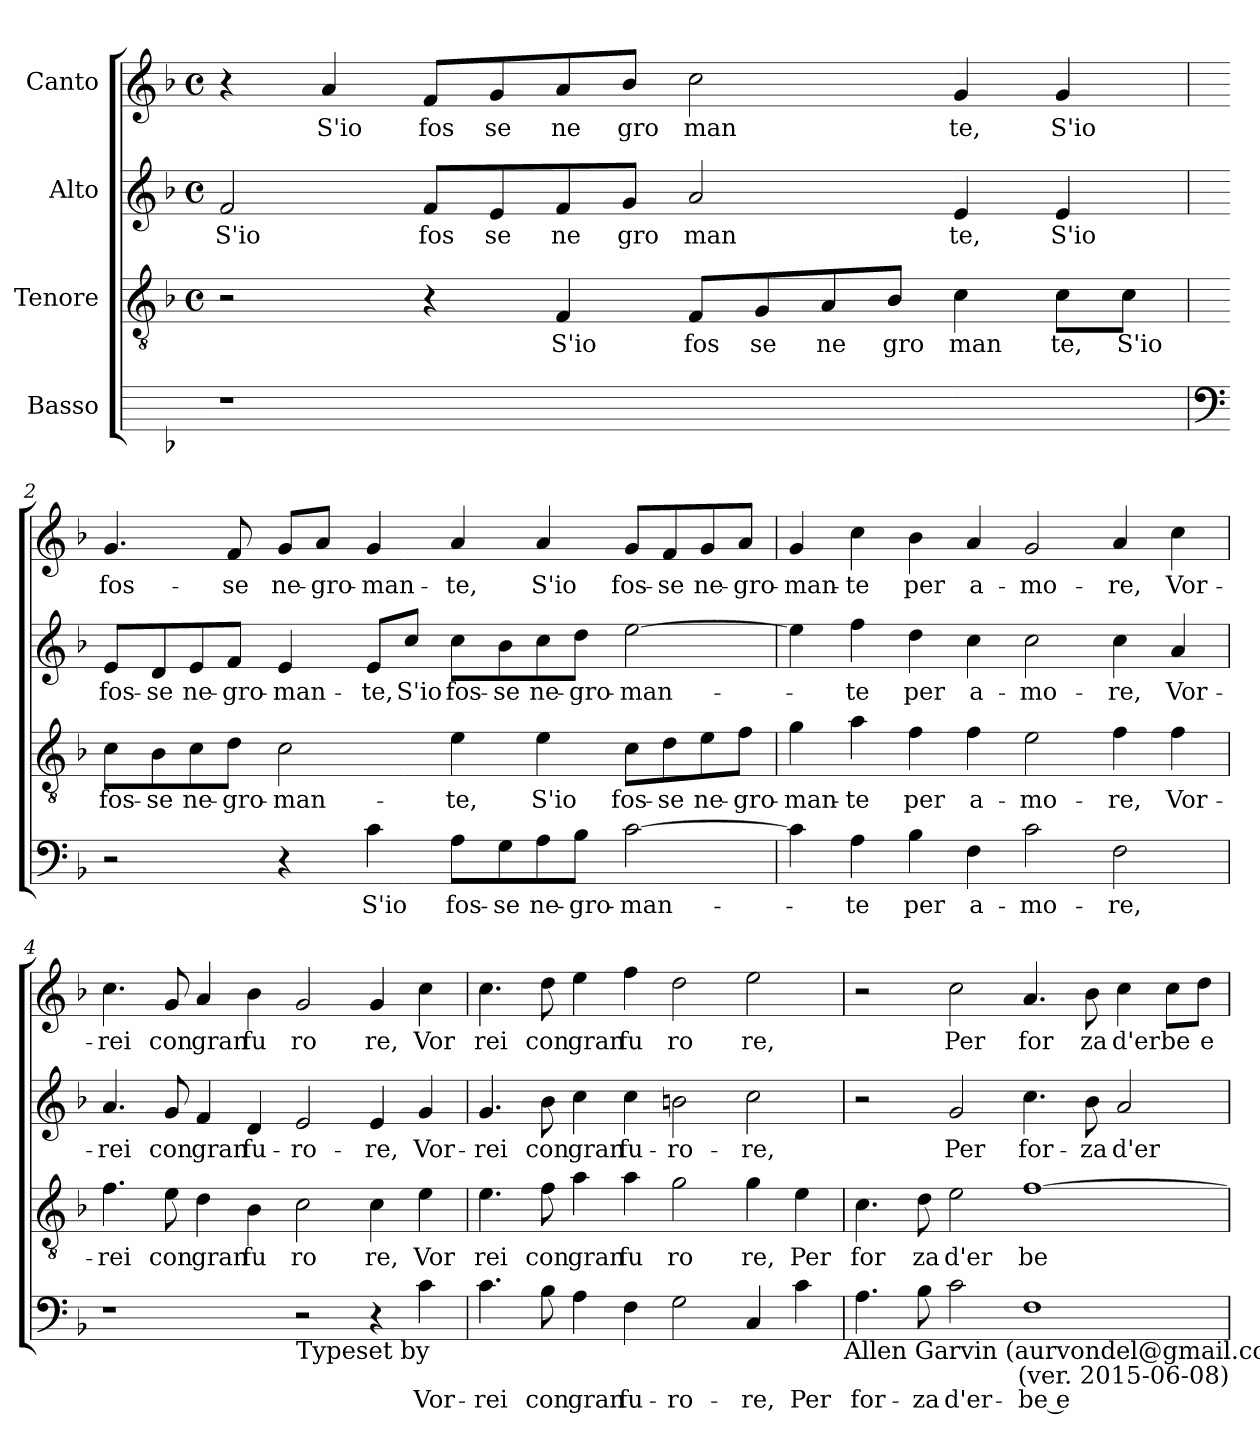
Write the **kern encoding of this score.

**kern	**text	**kern	**text	**kern	**text	**kern	**text
*part4	*part4	*part3	*part3	*part2	*part2	*part1	*part1
*staff4	*staff4	*staff3	*staff3	*staff2	*staff2	*staff1	*staff1
*I"Basso	*	*I"Tenore	*	*I"Alto	*	*I"Canto	*
!!LO:PB:g=z
*stria5	*	*stria5	*	*stria5	*	*stria5	*
*	*	*clefGv2	*	*clefG2	*	*clefG2	*
*k[b-]	*	*k[b-]	*	*k[b-]	*	*k[b-]	*
*F:	*	*F:	*	*F:	*	*F:	*
*	*	*M4/4	*	*M4/4	*	*M4/4	*
*	*	*met(c)	*	*met(c)	*	*met(c)	*
=1	=1	=1	=1	=1	=1	=1	=1
!	!	!	!	!	!LO:LY:b:cj	!	!
1r	.	2r	.	2f/	-S'io	4r	.
!	!	!	!	!	!	!	!LO:LY:b:cj
.	.	.	.	.	.	4a/	-S'io
!	!	!	!	!	!LO:LY:b:cj	!	!LO:LY:b:cj
.	.	4r	.	8f/L	fos	8f/L	fos
!	!	!	!	!	!LO:LY:b:cj	!	!LO:LY:b:cj
.	.	.	.	8e/	se	8g/	se
!	!	!	!LO:LY:b:cj	!	!LO:LY:b:cj	!	!LO:LY:b:cj
.	.	4F/	S'io	8f/	ne	8a/	ne
!	!	!	!	!	!LO:LY:b:cj	!	!LO:LY:b:cj
.	.	.	.	8g/J	gro	8b-/J	gro
!	!	!	!LO:LY:b:cj	!	!LO:LY:b:cj	!	!LO:LY:b:cj
1ryy	.	8F/L	fos	2a/	man	2cc\	man
!	!	!	!LO:LY:b:cj	!	!	!	!
.	.	8G/	se	.	.	.	.
!	!	!	!LO:LY:b:cj	!	!	!	!
.	.	8A/	ne	.	.	.	.
!	!	!	!LO:LY:b:cj	!	!	!	!
.	.	8B-/J	gro	.	.	.	.
!	!	!	!LO:LY:b:cj	!	!LO:LY:b:cj	!	!LO:LY:b:cj
.	.	4c\	man	4e/	te,	4g/	te,
!	!	!	!LO:LY:b:cj	!	!LO:LY:b:cj	!	!LO:LY:b:cj
.	.	8c\L	te,	4e/	S'io	4g/	S'io
!	!	!	!LO:LY:b:cj	!	!	!	!
.	.	8c\J	S'io	.	.	.	.
!!LO:LB:g=z
=2	=2	=2	=2	=2	=2	=2	=2
*clefF4	*	*	*	*	*	*	*
!	!	!	!LO:LY:b:cj	!	!LO:LY:b:cj	!	!LO:LY:b:cj
2r	.	8c\L	fos-	8e/L	fos-	4.g/	fos-
!	!	!	!LO:LY:b:cj	!	!LO:LY:b:cj	!	!
.	.	8B-\	-se	8d/	-se	.	.
!	!	!	!LO:LY:b:cj	!	!LO:LY:b:cj	!	!
.	.	8c\	ne-	8e/	ne-	.	.
!	!	!	!LO:LY:b:cj	!	!LO:LY:b:cj	!	!LO:LY:b:cj
.	.	8d\J	-gro-	8f/J	-gro-	8f/	-se
!	!	!	!LO:LY:b:cj	!	!LO:LY:b:cj	!	!LO:LY:b:cj
4r	.	2c\	-man-	4e/	-man-	8g/L	ne-
!	!	!	!	!	!	!	!LO:LY:b:cj
.	.	.	.	.	.	8a/J	-gro-
!	!LO:LY:b:cj	!	!	!	!LO:LY:b:cj	!	!LO:LY:b:cj
4c\	S'io	.	.	8e/L	-te,	4g/	-man-
!	!	!	!	!	!LO:LY:b:cj	!	!
.	.	.	.	8cc/J	S'io	.	.
!	!LO:LY:b:cj	!	!LO:LY:b:cj	!	!LO:LY:b:cj	!	!LO:LY:b:cj
8A\L	fos-	4e\	-te,	8cc\L	fos-	4a/	-te,
!	!LO:LY:b:cj	!	!	!	!LO:LY:b:cj	!	!
8G\	-se	.	.	8b-\	-se	.	.
!	!LO:LY:b:cj	!	!LO:LY:b:cj	!	!LO:LY:b:cj	!	!LO:LY:b:cj
8A\	ne-	4e\	S'io	8cc\	ne-	4a/	S'io
!	!LO:LY:b:cj	!	!	!	!LO:LY:b:cj	!	!
8B-\J	-gro-	.	.	8dd\J	-gro-	.	.
!	!LO:LY:b	!	!LO:LY:b:cj	!	!LO:LY:b	!	!LO:LY:b:cj
[>2c\	-man-	8c\L	fos-	[>2ee\	-man-	8g/L	fos-
!	!	!	!LO:LY:b:cj	!	!	!	!LO:LY:b:cj
.	.	8d\	-se	.	.	8f/	-se
!	!	!	!LO:LY:b:cj	!	!	!	!LO:LY:b:cj
.	.	8e\	ne-	.	.	8g/	ne-
!	!	!	!LO:LY:b:cj	!	!	!	!LO:LY:b:cj
.	.	8f\J	-gro-	.	.	8a/J	-gro-
=3	=3	=3	=3	=3	=3	=3	=3
!	!	!	!LO:LY:b:cj	!	!	!	!LO:LY:b:cj
4c\]	.	4g\	-man-	4ee\]	.	4g/	-man-
!	!LO:LY:b:cj	!	!LO:LY:b:cj	!	!LO:LY:b:cj	!	!LO:LY:b:cj
4A\	-te	4a\	-te	4ff\	-te	4cc\	-te
!	!LO:LY:b:cj	!	!LO:LY:b:cj	!	!LO:LY:b:cj	!	!LO:LY:b:cj
4B-\	per	4f\	per	4dd\	per	4b-\	per
!	!LO:LY:b:cj	!	!LO:LY:b:cj	!	!LO:LY:b:cj	!	!LO:LY:b:cj
4F\	a-	4f\	a-	4cc\	a-	4a/	a-
!	!LO:LY:b:cj	!	!LO:LY:b:cj	!	!LO:LY:b:cj	!	!LO:LY:b:cj
2c\	-mo-	2e\	-mo-	2cc\	-mo-	2g/	-mo-
!	!LO:LY:b:cj	!	!LO:LY:b:cj	!	!LO:LY:b:cj	!	!LO:LY:b:cj
2F\	-re,	4f\	-re,	4cc\	-re,	4a/	-re,
!	!	!	!LO:LY:b:cj	!	!LO:LY:b:cj	!	!LO:LY:b:cj
.	.	4f\	Vor-	4a/	Vor-	4cc\	Vor-
!!LO:LB:g=z
=4	=4	=4	=4	=4	=4	=4	=4
!	!	!	!LO:LY:b:cj	!	!LO:LY:b:cj	!	!LO:LY:b:cj
1r	.	4.f\	-rei	4.a/	-rei	4.cc\	-rei
!	!	!	!LO:LY:b:cj	!	!LO:LY:b:cj	!	!LO:LY:b:cj
.	.	8e\	con	8g/	con	8g/	con
!	!	!	!LO:LY:b:cj	!	!LO:LY:b:cj	!	!LO:LY:b:cj
.	.	4d\	gran	4f/	gran	4a/	gran
!	!	!	!LO:LY:b:cj	!	!LO:LY:b:cj	!	!LO:LY:b:cj
.	.	4B-\	fu	4d/	fu-	4b-\	fu
!LO:TX:b:t=Typeset by	!	!	!	!	!	!	!
!	!	!	!LO:LY:b:cj	!	!LO:LY:b:cj	!	!LO:LY:b:cj
2r	.	2c\	ro	2e/	-ro-	2g/	ro
!	!	!	!LO:LY:b:cj	!	!LO:LY:b:cj	!	!LO:LY:b:cj
4r	.	4c\	re,	4e/	-re,	4g/	re,
!	!LO:LY:b:cj	!	!LO:LY:b:cj	!	!LO:LY:b:cj	!	!LO:LY:b:cj
4c\	Vor-	4e\	Vor	4g/	Vor-	4cc\	Vor
=5	=5	=5	=5	=5	=5	=5	=5
!	!LO:LY:b:cj	!	!LO:LY:b:cj	!	!LO:LY:b:cj	!	!LO:LY:b:cj
4.c\	-rei	4.e\	rei	4.g/	-rei	4.cc>\	rei
!	!LO:LY:b:cj	!	!LO:LY:b:cj	!	!LO:LY:b:cj	!	!LO:LY:b:cj
8B-\	con	8f\	con	8b-\	con	8dd\	con
!	!LO:LY:b:cj	!	!LO:LY:b:cj	!	!LO:LY:b:cj	!	!LO:LY:b:cj
4A\	gran	4a\	gran	4cc\	gran	4ee\	gran
!	!LO:LY:b:cj	!	!LO:LY:b:cj	!	!LO:LY:b:cj	!	!LO:LY:b:cj
4F\	fu-	4a\	fu	4cc\	fu-	4ff\	fu
!	!LO:LY:b:cj	!	!LO:LY:b:cj	!	!LO:LY:b:cj	!	!LO:LY:b:cj
2G\	-ro-	2g\	ro	2bn\	-ro-	2dd\	ro
!	!LO:LY:b:cj	!	!LO:LY:b:cj	!	!LO:LY:b:cj	!	!LO:LY:b:cj
4C/	-re,	4g\	re,	2cc\	-re,	2ee\	re,
!	!LO:LY:b:cj	!	!LO:LY:b:cj	!	!	!	!
4c\	Per	4e\	Per	.	.	.	.
!LO:TX:b:t=Allen Garvin (aurvondel@gmail.com)	!	!	!	!	!	!	!
=6	=6	=6	=6	=6	=6	=6	=6
!	!LO:LY:b:cj	!	!LO:LY:b:cj	!	!	!	!
4.A\	for-	4.c\	for	2r	.	2r	.
!	!LO:LY:b:cj	!	!LO:LY:b:cj	!	!	!	!
8B-\	-za	8d\	za	.	.	.	.
!	!LO:LY:b:cj	!	!LO:LY:b:cj	!	!LO:LY:b:cj	!	!LO:LY:b:cj
2c\	d'er-	2e\	d'er	2g/	Per	2cc\	Per
!	!LO:LY:b:rj	!	!LO:LY:b:cj	!	!LO:LY:b:cj	!	!LO:LY:b:cj
1F	-be e	[>1f	be	4.cc\	for-	4.a/	for
!	!	!	!	!	!LO:LY:b:cj	!	!LO:LY:b:cj
.	.	.	.	8b-\	-za	8b-\	za
!	!	!	!	!	!LO:LY:b:cj	!	!LO:LY:b:cj
.	.	.	.	2a/	d'er-	4cc\	d'er
!	!	!	!	!	!	!	!LO:LY:b:cj
.	.	.	.	.	.	8cc\L	be
!	!	!	!	!	!	!	!LO:LY:b:cj
.	.	.	.	.	.	8dd\J	e
!LO:TX:b:t=(ver. 2015-06-08)	!	!	!	!	!	!	!
=	=	=	=	=	=	=	=
*-	*-	*-	*-	*-	*-	*-	*-
